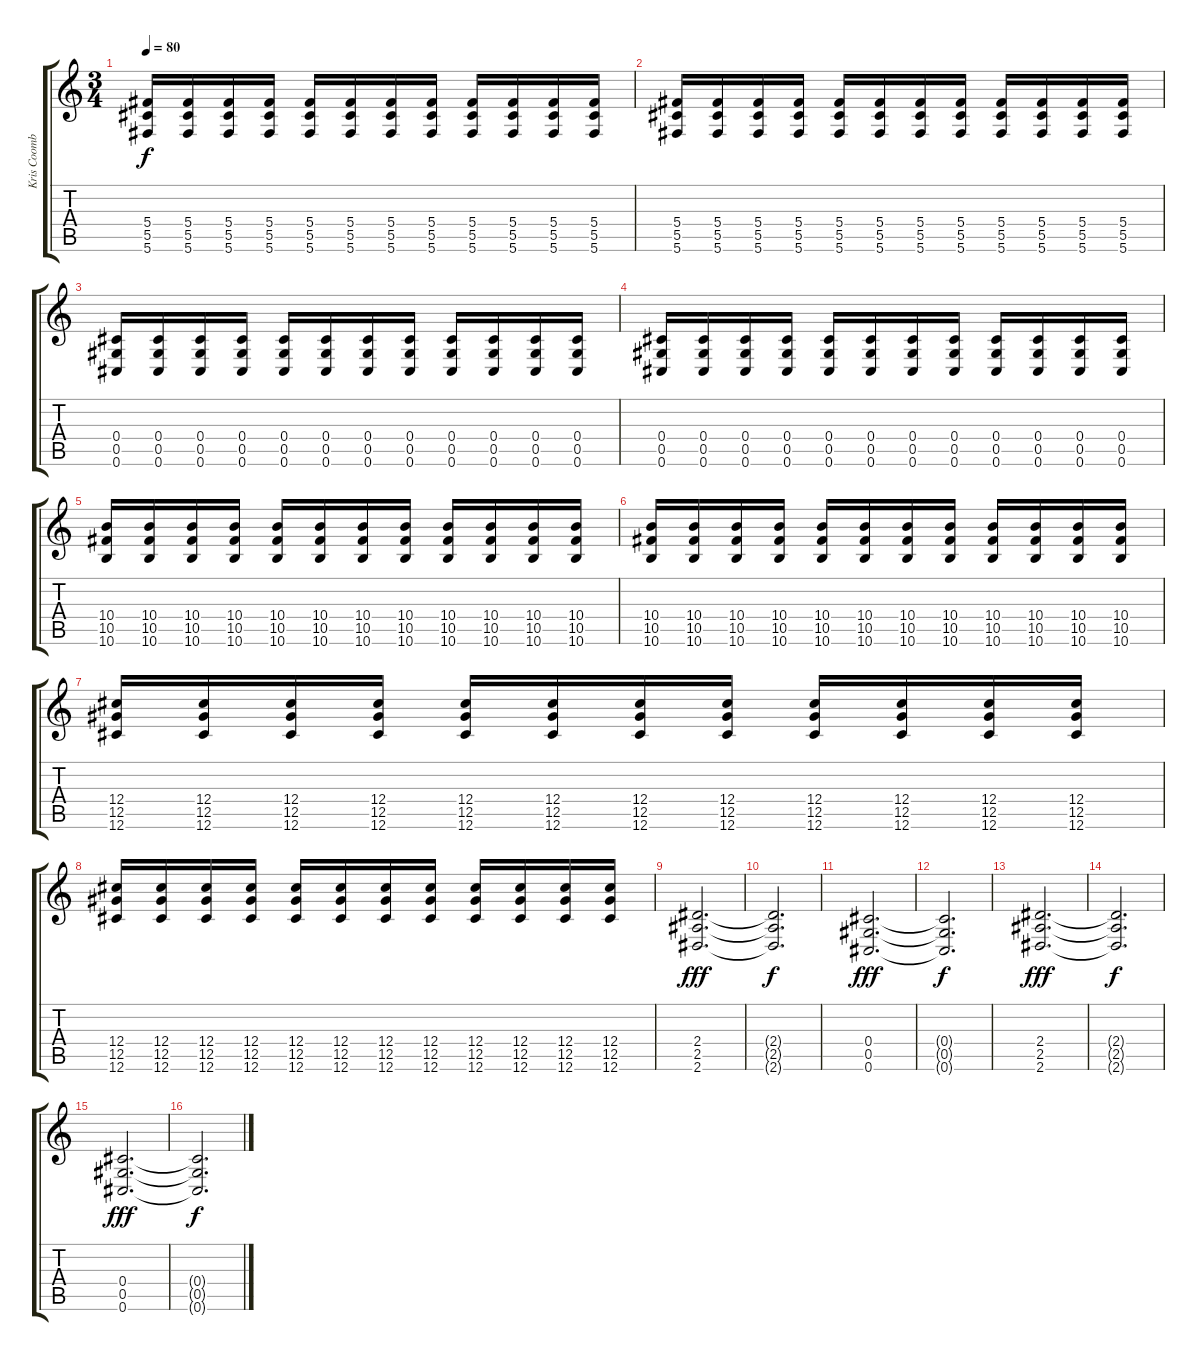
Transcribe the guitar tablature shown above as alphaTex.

\track ("Kris Coombs " "Kris Coomb") {instrument distortionguitar}
\staff {score tabs}
\tuning (Eb4 Bb3 Gb3 Db3 Ab2 Db2) {hide}
\ts (3 4)
\tempo 80
\clef g2
\ks c
(5.4 5.5 5.6).16{dy f} (5.4 5.5 5.6).16 (5.4 5.5 5.6).16 (5.4 5.5 5.6).16 (5.4 5.5 5.6).16 (5.4 5.5 5.6).16 (5.4 5.5 5.6).16 (5.4 5.5 5.6).16 (5.4 5.5 5.6).16 (5.4 5.5 5.6).16 (5.4 5.5 5.6).16 (5.4 5.5 5.6).16 |
(5.4 5.5 5.6).16 (5.4 5.5 5.6).16 (5.4 5.5 5.6).16 (5.4 5.5 5.6).16 (5.4 5.5 5.6).16 (5.4 5.5 5.6).16 (5.4 5.5 5.6).16 (5.4 5.5 5.6).16 (5.4 5.5 5.6).16 (5.4 5.5 5.6).16 (5.4 5.5 5.6).16 (5.4 5.5 5.6).16 |
(0.4 0.5 0.6).16 (0.4 0.5 0.6).16 (0.4 0.5 0.6).16 (0.4 0.5 0.6).16 (0.4 0.5 0.6).16 (0.4 0.5 0.6).16 (0.4 0.5 0.6).16 (0.4 0.5 0.6).16 (0.4 0.5 0.6).16 (0.4 0.5 0.6).16 (0.4 0.5 0.6).16 (0.4 0.5 0.6).16 |
(0.4 0.5 0.6).16 (0.4 0.5 0.6).16 (0.4 0.5 0.6).16 (0.4 0.5 0.6).16 (0.4 0.5 0.6).16 (0.4 0.5 0.6).16 (0.4 0.5 0.6).16 (0.4 0.5 0.6).16 (0.4 0.5 0.6).16 (0.4 0.5 0.6).16 (0.4 0.5 0.6).16 (0.4 0.5 0.6).16 |
(10.4 10.5 10.6).16 (10.4 10.5 10.6).16 (10.4 10.5 10.6).16 (10.4 10.5 10.6).16 (10.4 10.5 10.6).16 (10.4 10.5 10.6).16 (10.4 10.5 10.6).16 (10.4 10.5 10.6).16 (10.4 10.5 10.6).16 (10.4 10.5 10.6).16 (10.4 10.5 10.6).16 (10.4 10.5 10.6).16 |
(10.4 10.5 10.6).16 (10.4 10.5 10.6).16 (10.4 10.5 10.6).16 (10.4 10.5 10.6).16 (10.4 10.5 10.6).16 (10.4 10.5 10.6).16 (10.4 10.5 10.6).16 (10.4 10.5 10.6).16 (10.4 10.5 10.6).16 (10.4 10.5 10.6).16 (10.4 10.5 10.6).16 (10.4 10.5 10.6).16 |
(12.4 12.5 12.6).16 (12.4 12.5 12.6).16 (12.4 12.5 12.6).16 (12.4 12.5 12.6).16 (12.4 12.5 12.6).16 (12.4 12.5 12.6).16 (12.4 12.5 12.6).16 (12.4 12.5 12.6).16 (12.4 12.5 12.6).16 (12.4 12.5 12.6).16 (12.4 12.5 12.6).16 (12.4 12.5 12.6).16 |
(12.4 12.5 12.6).16 (12.4 12.5 12.6).16 (12.4 12.5 12.6).16 (12.4 12.5 12.6).16 (12.4 12.5 12.6).16 (12.4 12.5 12.6).16 (12.4 12.5 12.6).16 (12.4 12.5 12.6).16 (12.4 12.5 12.6).16 (12.4 12.5 12.6).16 (12.4 12.5 12.6).16 (12.4 12.5 12.6).16 |
(2.4 2.5 2.6).2{d dy fff} |
(2.4{t} 2.5{t} 2.6{t}).2{d dy f} |
(0.4 0.5 0.6).2{d dy fff} |
(0.4{t} 0.5{t} 0.6{t}).2{d dy f} |
(2.4 2.5 2.6).2{d dy fff} |
(2.4{t} 2.5{t} 2.6{t}).2{d dy f} |
(0.4 0.5 0.6).2{d dy fff} |
(0.4{t} 0.5{t} 0.6{t}).2{d dy f}
